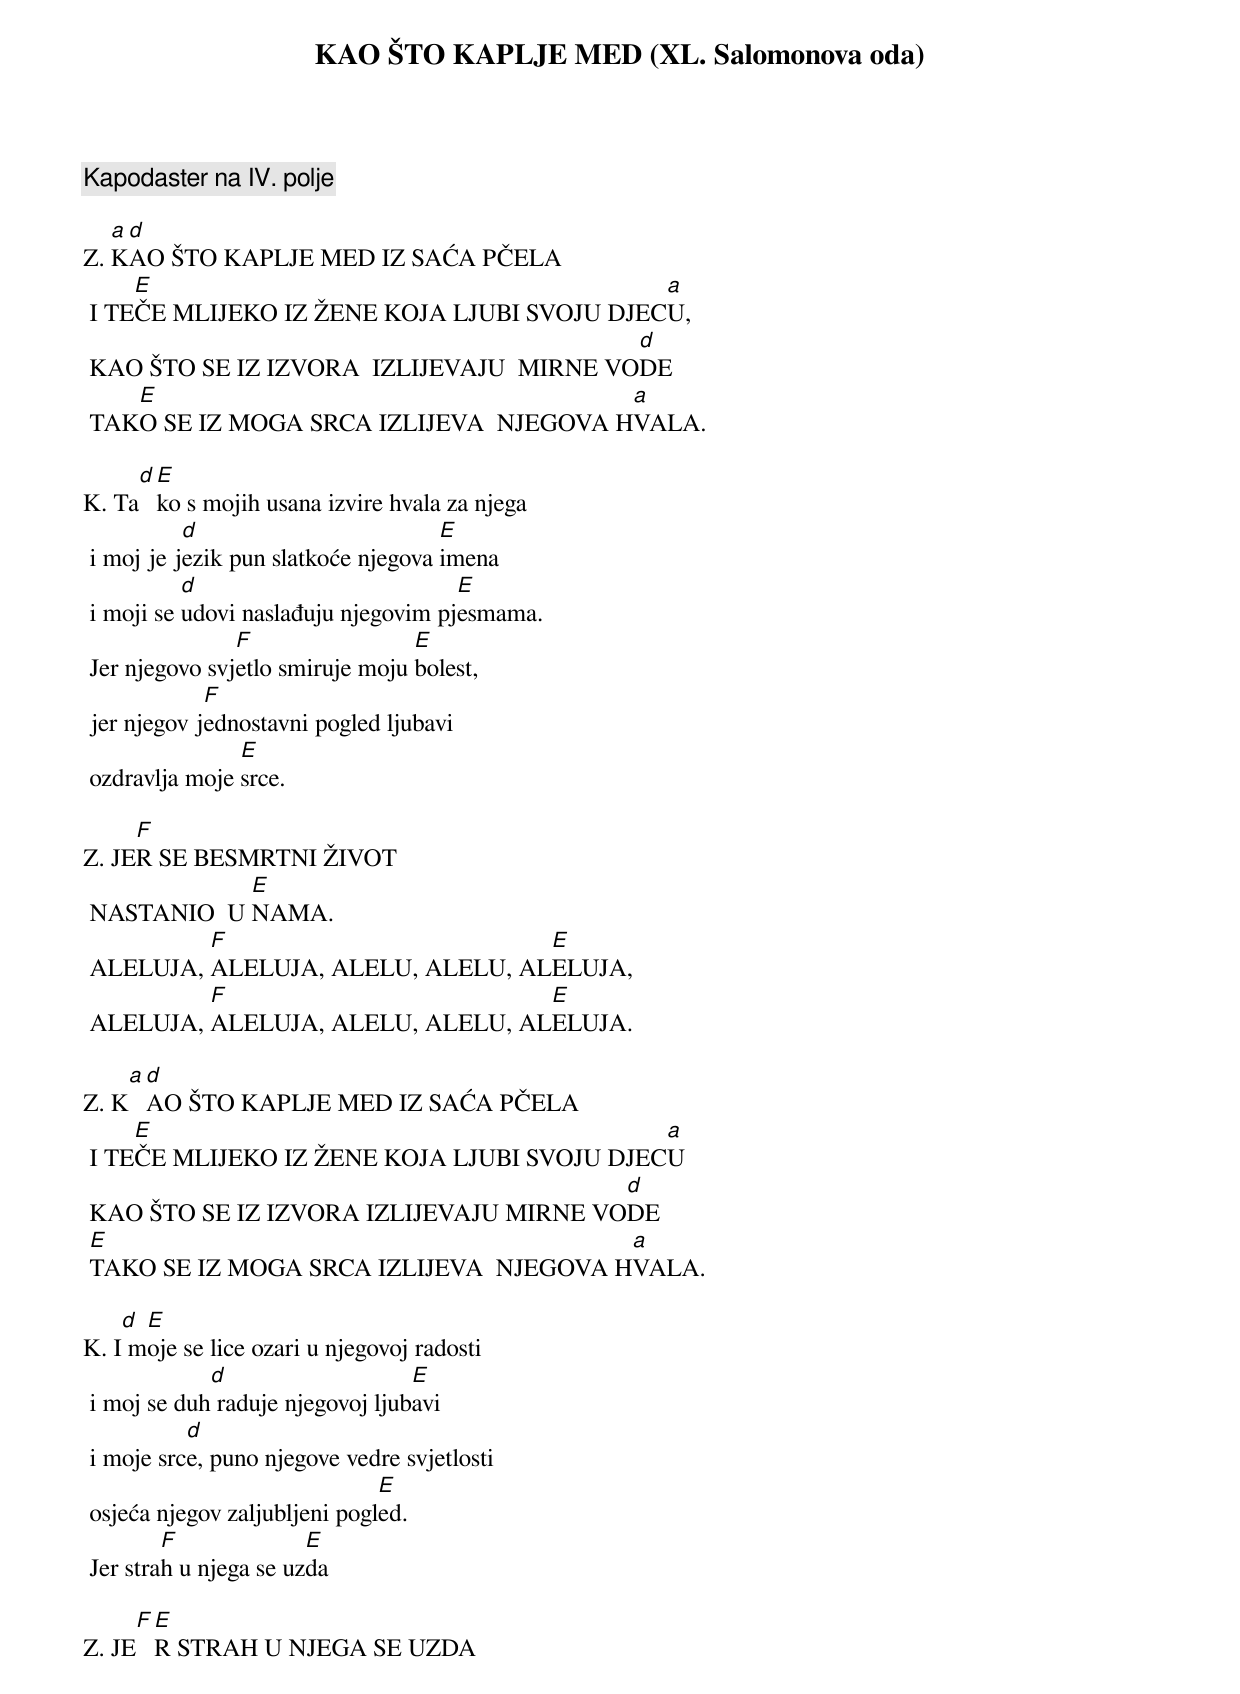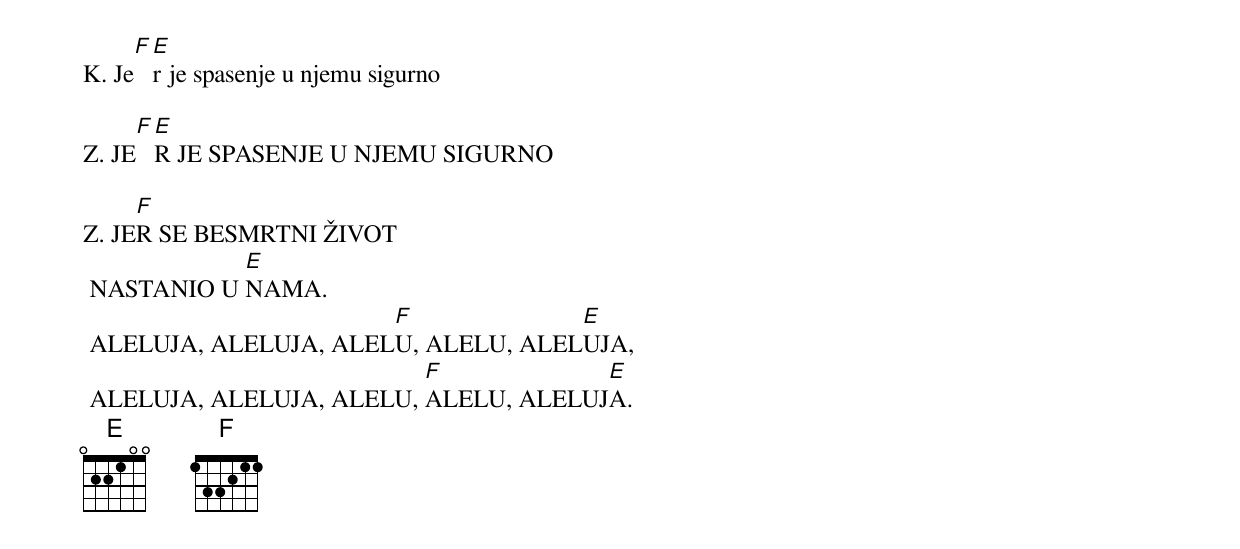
{title: KAO ŠTO KAPLJE MED (XL. Salomonova oda)}

{comment: Kapodaster na IV. polje}

Z.	[a]K[d]AO ŠTO KAPLJE MED IZ SAĆA PČELA
	I TE[E]ČE MLIJEKO IZ ŽENE KOJA LJUBI SVOJU DJEC[a]U,
	KAO ŠTO SE IZ IZVORA  IZLIJEVAJU  MIRNE VO[d]DE
	TAK[E]O SE IZ MOGA SRCA IZLIJEVA  NJEGOVA H[a]VALA.

K.	Ta[d][E]ko s mojih usana izvire hvala za njega
	i moj je j[d]ezik pun slatkoće njegova [E]imena
	i moji se [d]udovi naslađuju njegovim pj[E]esmama.
	Jer njegovo svj[F]etlo smiruje moju [E]bolest,
	jer njegov j[F]ednostavni pogled ljubavi
	ozdravlja moje [E]srce.

Z.	JE[F]R SE BESMRTNI ŽIVOT
	NASTANIO  U [E]NAMA.
	ALELUJA, [F]ALELUJA, ALELU, ALELU, AL[E]ELUJA,
	ALELUJA, [F]ALELUJA, ALELU, ALELU, AL[E]ELUJA.

Z.	K[a][d]AO ŠTO KAPLJE MED IZ SAĆA PČELA
	I TE[E]ČE MLIJEKO IZ ŽENE KOJA LJUBI SVOJU DJEC[a]U
	KAO ŠTO SE IZ IZVORA IZLIJEVAJU MIRNE VO[d]DE
	[E]TAKO SE IZ MOGA SRCA IZLIJEVA  NJEGOVA H[a]VALA.

K.	I[d] m[E]oje se lice ozari u njegovoj radosti
	i moj se duh[d] raduje njegovoj ljub[E]avi
	i moje src[d]e, puno njegove vedre svjetlosti
	osjeća njegov zaljubljeni pogl[E]ed.
	Jer stra[F]h u njega se uz[E]da

Z.	JE[F][E]R STRAH U NJEGA SE UZDA

K.	Je[F][E]r je spasenje u njemu sigurno

Z.	JE[F][E]R JE SPASENJE U NJEMU SIGURNO

Z.	JE[F]R SE BESMRTNI ŽIVOT
	NASTANIO U [E]NAMA.
	ALELUJA, ALELUJA, ALEL[F]U, ALELU, ALEL[E]UJA,
	ALELUJA, ALELUJA, ALELU, [F]ALELU, ALELUJ[E]A.
